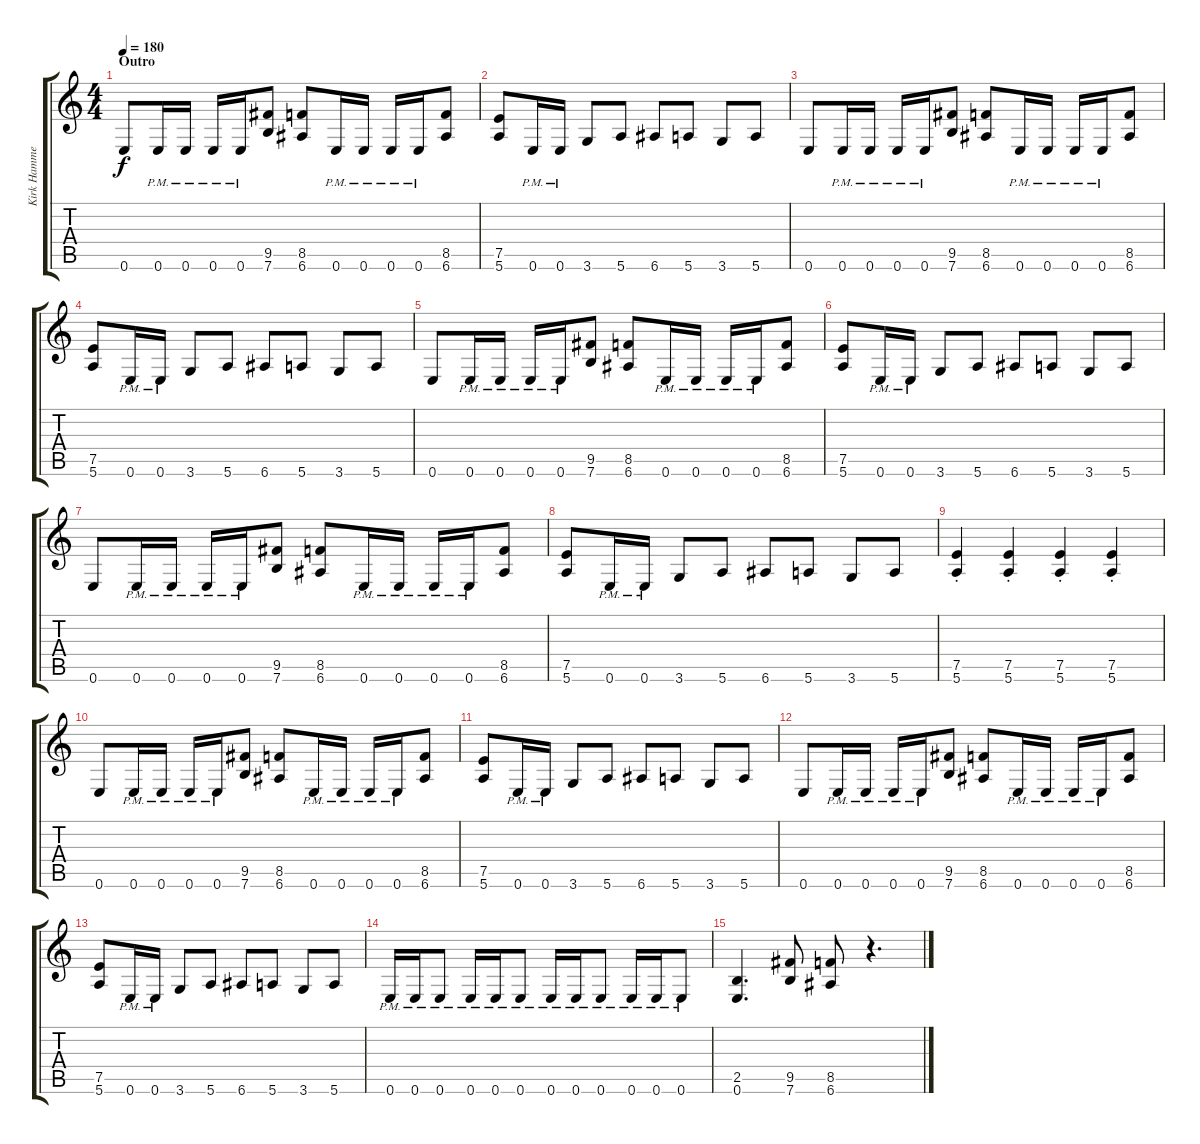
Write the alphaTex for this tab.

\track ("Kirk Hammett" "Kirk Hamme") {instrument overdrivenguitar}
\staff {score tabs}
\tuning (E4 B3 G3 D3 A2 E2) {hide}
\ts (4 4)
\section ("" "Outro")
\tempo 180
\clef g2
\ks c
0.6.8{dy f} 0.6{pm}.16 0.6{pm}.16 0.6{pm}.16 0.6{pm}.16 (9.5 7.6).8 (8.5 6.6).8 0.6{pm}.16 0.6{pm}.16 0.6{pm}.16 0.6{pm}.16 (8.5 6.6).8 |
(7.5 5.6).8 0.6{pm}.16 0.6{pm}.16 3.6.8 5.6.8 6.6.8 5.6.8 3.6.8 5.6.8 |
0.6.8 0.6{pm}.16 0.6{pm}.16 0.6{pm}.16 0.6{pm}.16 (9.5 7.6).8 (8.5 6.6).8 0.6{pm}.16 0.6{pm}.16 0.6{pm}.16 0.6{pm}.16 (8.5 6.6).8 |
(7.5 5.6).8 0.6{pm}.16 0.6{pm}.16 3.6.8 5.6.8 6.6.8 5.6.8 3.6.8 5.6.8 |
0.6.8 0.6{pm}.16 0.6{pm}.16 0.6{pm}.16 0.6{pm}.16 (9.5 7.6).8 (8.5 6.6).8 0.6{pm}.16 0.6{pm}.16 0.6{pm}.16 0.6{pm}.16 (8.5 6.6).8 |
(7.5 5.6).8 0.6{pm}.16 0.6{pm}.16 3.6.8 5.6.8 6.6.8 5.6.8 3.6.8 5.6.8 |
0.6.8 0.6{pm}.16 0.6{pm}.16 0.6{pm}.16 0.6{pm}.16 (9.5 7.6).8 (8.5 6.6).8 0.6{pm}.16 0.6{pm}.16 0.6{pm}.16 0.6{pm}.16 (8.5 6.6).8 |
(7.5 5.6).8 0.6{pm}.16 0.6{pm}.16 3.6.8 5.6.8 6.6.8 5.6.8 3.6.8 5.6.8 |
(7.5{st} 5.6{st}).4 (7.5{st} 5.6{st}).4 (7.5{st} 5.6{st}).4 (7.5{st} 5.6{st}).4 |
0.6.8 0.6{pm}.16 0.6{pm}.16 0.6{pm}.16 0.6{pm}.16 (9.5 7.6).8 (8.5 6.6).8 0.6{pm}.16 0.6{pm}.16 0.6{pm}.16 0.6{pm}.16 (8.5 6.6).8 |
(7.5 5.6).8 0.6{pm}.16 0.6{pm}.16 3.6.8 5.6.8 6.6.8 5.6.8 3.6.8 5.6.8 |
0.6.8 0.6{pm}.16 0.6{pm}.16 0.6{pm}.16 0.6{pm}.16 (9.5 7.6).8 (8.5 6.6).8 0.6{pm}.16 0.6{pm}.16 0.6{pm}.16 0.6{pm}.16 (8.5 6.6).8 |
(7.5 5.6).8 0.6{pm}.16 0.6{pm}.16 3.6.8 5.6.8 6.6.8 5.6.8 3.6.8 5.6.8 |
0.6{pm}.16 0.6{pm}.16 0.6{pm}.8 0.6{pm}.16 0.6{pm}.16 0.6{pm}.8 0.6{pm}.16 0.6{pm}.16 0.6{pm}.8 0.6{pm}.16 0.6{pm}.16 0.6{pm}.8 |
(2.5 0.6).4{d} (9.5 7.6).8 (8.5 6.6).8 r.4{d}
